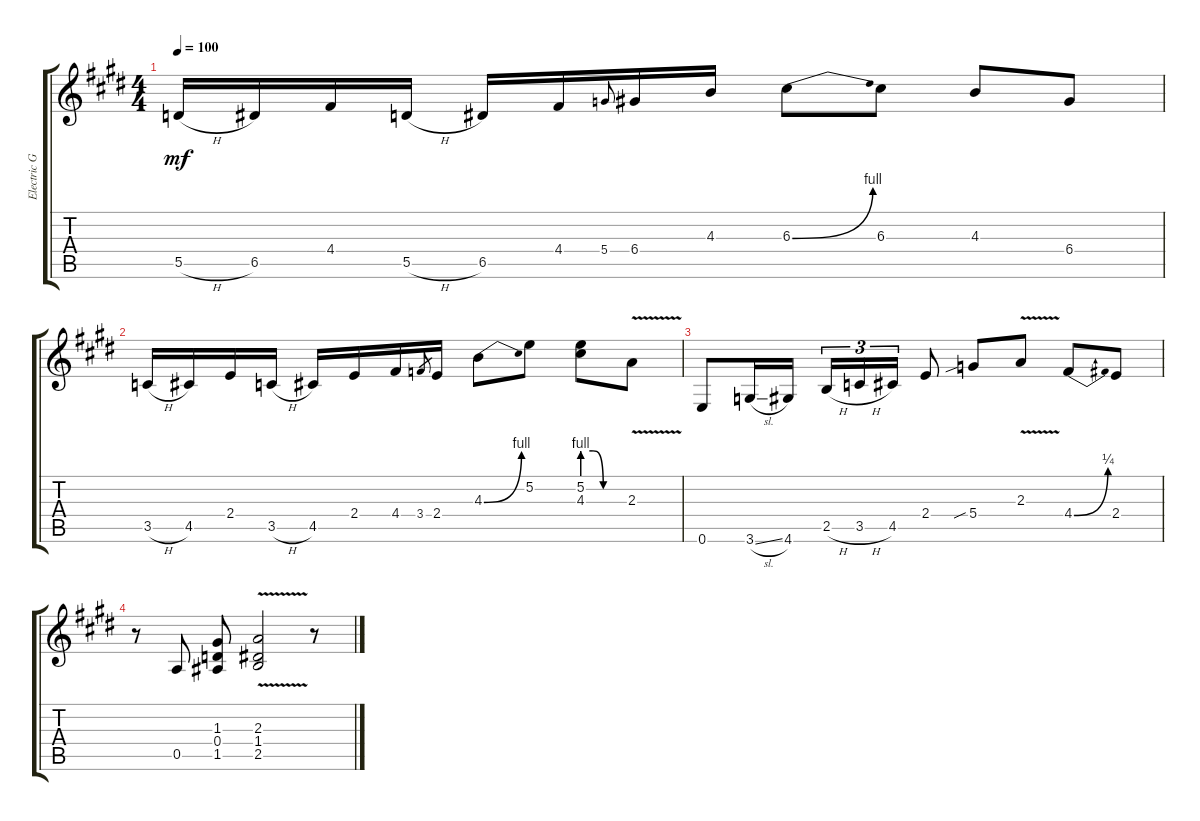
\track ("Electric Guitar" "Electric G") {instrument electricguitarclean}
\staff {score tabs}
\tuning (E4 B3 G3 D3 A2 E2) {hide}
\ts (4 4)
\tempo 100
\clef g2
\ks e
5.5{h}.16{dy mf instrument electricguitarclean} 6.5.16 4.4.16 5.5{h}.16 6.5.16 4.4.16 5.4.8{gr onbeat} 6.4.16 4.3.16 6.3{be (bend 0 0 60 4)}.8 6.3.8 4.3.8 6.4.8 |
3.5{h}.16 4.5.16 2.4.16 3.5{h}.16 4.5.16 2.4.16 4.4.16 3.4.8{gr} 2.4.16 4.3{be (bend 0 0 60 4)}.8 5.2.8 (5.2 4.3{be (custom 0 4 15 4 30 0 60 0)}).8 2.3{v}.8 |
0.6.8 3.6{sl}.16 4.6.16 2.5{h}.16{tu (3 2)} 3.5{h}.16{tu (3 2)} 4.5.16{tu (3 2)} 2.4.8 5.4{sib}.8 2.3{v}.8 4.4{be (bend 0 0 60 1)}.8 2.4.8 |
r.8 0.5.8 (1.3 0.4 1.5).8 (2.3{v} 1.4{v} 2.5{v}).2 r.8
